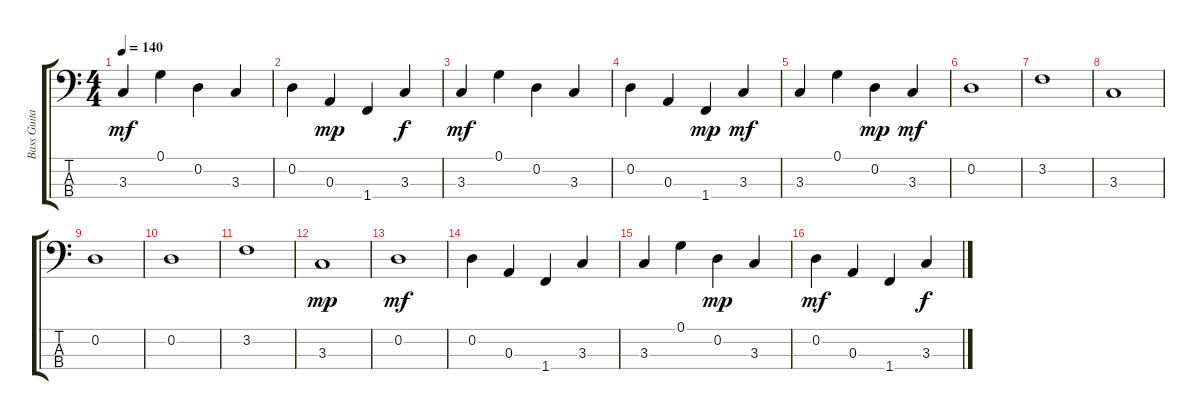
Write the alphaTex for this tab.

\track ("Bass Guitar" "Bass Guita") {instrument electricbassfinger}
\staff {score tabs}
\tuning (G2 D2 A1 E1) {hide}
\ts (4 4)
\tempo 140
\clef f4
\ks c
3.3.4{dy mf} 0.1.4 0.2.4 3.3.4 |
0.2.4 0.3.4{dy mp} 1.4.4 3.3.4{dy f} |
3.3.4{dy mf} 0.1.4 0.2.4 3.3.4 |
0.2.4 0.3.4 1.4.4{dy mp} 3.3.4{dy mf} |
3.3.4 0.1.4 0.2.4{dy mp} 3.3.4{dy mf} |
0.2.1 |
3.2.1 |
3.3.1 |
0.2.1 |
0.2.1 |
3.2.1 |
3.3.1{dy mp} |
0.2.1{dy mf} |
0.2.4 0.3.4 1.4.4 3.3.4 |
3.3.4 0.1.4 0.2.4{dy mp} 3.3.4 |
0.2.4{dy mf} 0.3.4 1.4.4 3.3.4{dy f}
